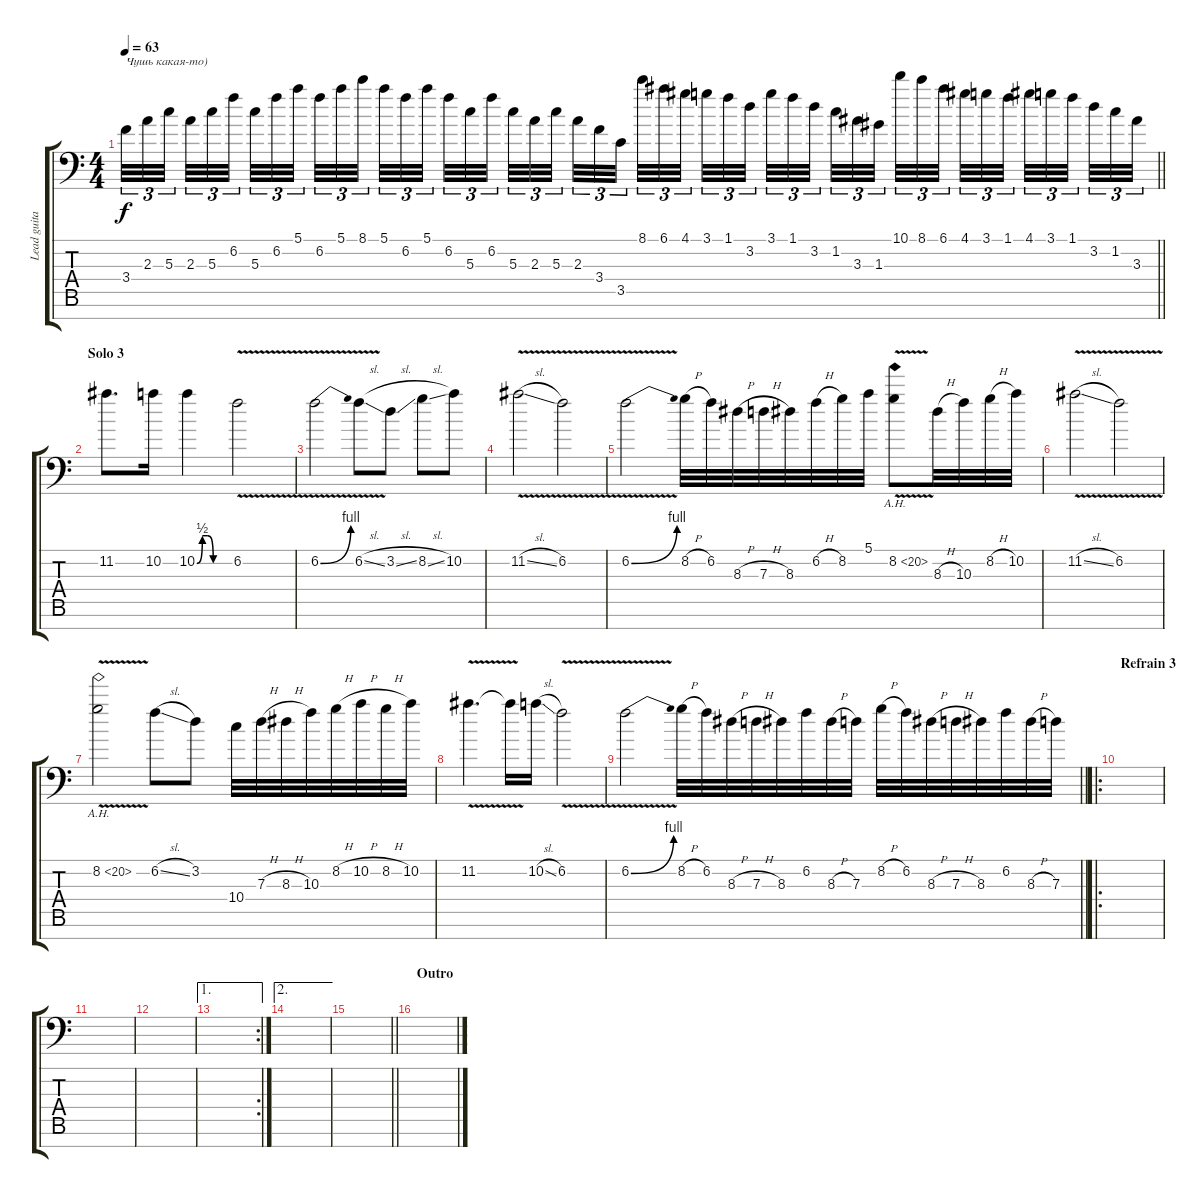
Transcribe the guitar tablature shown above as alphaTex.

\track ("Lead guitar" "Lead guita") {instrument distortionguitar}
\staff {score tabs}
\tuning (E4 B3 G3 D3 A2 E2 A1) {hide}
\ts (4 4)
\tempo 63
\clef f4
\barLineRight lightlight
\ks c
3.4.32{tu (3 2) txt "Чушь какая-то)" dy f} 2.3.32{tu (3 2)} 5.3.32{tu (3 2) beam splitsecondary} 2.3.32{tu (3 2)} 5.3.32{tu (3 2)} 6.2.32{tu (3 2) beam splitsecondary} 5.3.32{tu (3 2)} 6.2.32{tu (3 2)} 5.1.32{tu (3 2) beam splitsecondary} 6.2.32{tu (3 2)} 5.1.32{tu (3 2)} 8.1.32{tu (3 2)} 5.1.32{tu (3 2)} 6.2.32{tu (3 2)} 5.1.32{tu (3 2) beam splitsecondary} 6.2.32{tu (3 2)} 5.3.32{tu (3 2)} 6.2.32{tu (3 2) beam splitsecondary} 5.3.32{tu (3 2)} 2.3.32{tu (3 2)} 5.3.32{tu (3 2) beam splitsecondary} 2.3.32{tu (3 2)} 3.4.32{tu (3 2)} 3.5.32{tu (3 2)} 8.1.32{tu (3 2)} 6.1.32{tu (3 2)} 4.1.32{tu (3 2) beam splitsecondary} 3.1.32{tu (3 2)} 1.1.32{tu (3 2)} 3.2.32{tu (3 2) beam splitsecondary} 3.1.32{tu (3 2)} 1.1.32{tu (3 2)} 3.2.32{tu (3 2) beam splitsecondary} 1.2.32{tu (3 2)} 3.3.32{tu (3 2)} 1.3.32{tu (3 2)} 10.1.32{tu (3 2)} 8.1.32{tu (3 2)} 6.1.32{tu (3 2) beam splitsecondary} 4.1.32{tu (3 2)} 3.1.32{tu (3 2)} 1.1.32{tu (3 2) beam splitsecondary} 4.1.32{tu (3 2)} 3.1.32{tu (3 2)} 1.1.32{tu (3 2) beam splitsecondary} 3.2.32{tu (3 2)} 1.2.32{tu (3 2)} 3.3.32{tu (3 2)} |
\section ("" "Solo 3")
11.2.8{d} 10.2.16 10.2{be (custom 0 0 10 2 20 2 30 0 60 0)}.4 6.2{v}.2 |
6.2{be (bend 0 0 60 4) v}.2 6.2{v sl}.8 3.2{sl}.8 8.2{sl}.8 10.2.8 |
11.2{v sl}.2 6.2{v}.2 |
6.2{be (bend 0 0 60 4) v}.2 8.2{h}.32 6.2.32 8.3{h}.32 7.3{h}.32 8.3.32 6.2{h}.32 8.2.32 5.1.32 8.2{ah 12 v}.8 8.3{h}.32 10.3.32 8.2{h}.32 10.2.32 |
11.2{v sl}.2 6.2{v}.2 |
8.2{ah 12 v}.2 6.2{sl}.8 3.2.8 10.4.32 7.3{h}.32 8.3{h}.32 10.3.32 8.2{h}.32 10.2{h}.32 8.2{h}.32 10.2.32 |
11.2{v}.4{d} 11.2{t}.16 10.2{sl}.16 6.2{v}.2 |
\barLineRight lightlight
6.2{be (bend 0 0 60 4) v}.2 8.2{h}.32 6.2.32 8.3{h}.32 7.3{h}.32 8.3.32 6.2.32 8.3{h}.32 7.3.32 8.2{h}.32 6.2.32 8.3{h}.32 7.3{h}.32 8.3.32 6.2.32 8.3{h}.32 7.3.32 |
\ro
\section ("" "Refrain 3")
|
|
|
\ae 1
\rc 2
|
\ae 2
|
\barLineRight lightlight
|
\section ("" "Outro")
